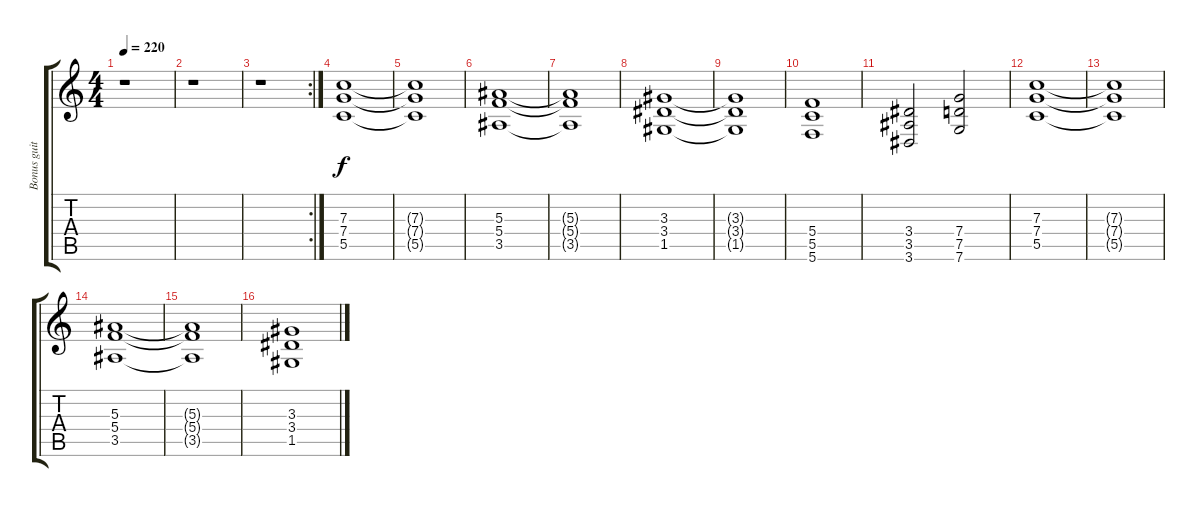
\track ("Bonus guitar" "Bonus guit") {instrument distortionguitar}
\staff {score tabs}
\tuning (D4 A3 F3 C3 G2 C2) {hide}
\ts (4 4)
\tempo 220
\clef g2
\ks c
r.1{dy f} |
r.1 |
\rc 2
r.1 |
(7.3 7.4 5.5).1 |
(7.3{t} 7.4{t} 5.5{t}).1 |
(5.3 5.4 3.5).1 |
(5.3{t} 5.4{t} 3.5{t}).1 |
(3.3 3.4 1.5).1 |
(3.3{t} 3.4{t} 1.5{t}).1 |
(5.4 5.5 5.6).1 |
(3.4 3.5 3.6).2 (7.4 7.5 7.6).2 |
(7.3 7.4 5.5).1 |
(7.3{t} 7.4{t} 5.5{t}).1 |
(5.3 5.4 3.5).1 |
(5.3{t} 5.4{t} 3.5{t}).1 |
(3.3 3.4 1.5).1
